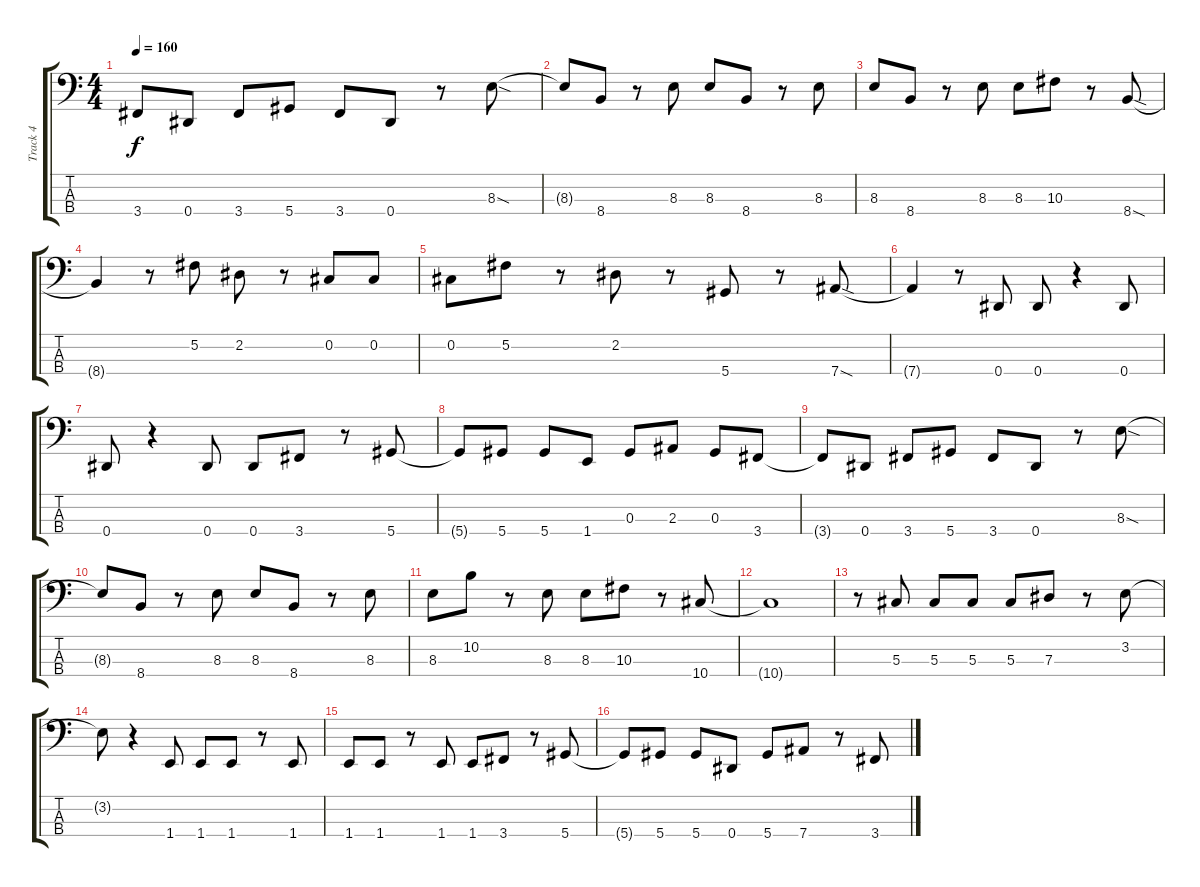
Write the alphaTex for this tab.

\track ("Track 4" "Track 4") {instrument electricbasspick}
\staff {score tabs}
\tuning (Gb2 Db2 Ab1 Eb1) {hide}
\ts (4 4)
\tempo 160
\clef f4
\ks c
3.4{t}.8{dy f} 0.4.8 3.4.8 5.4.8 3.4.8 0.4.8 r.8 8.3{sod}.8 |
8.3{t}.8 8.4.8 r.8 8.3.8 8.3.8 8.4.8 r.8 8.3.8 |
8.3.8 8.4.8 r.8 8.3.8 8.3.8 10.3.8 r.8 8.4{sod}.8 |
8.4{t}.4 r.8 5.2.8 2.2.8 r.8 0.2.8 0.2.8 |
0.2.8 5.2.8 r.8 2.2.8 r.8 5.4.8 r.8 7.4{sod}.8 |
7.4{t}.4 r.8 0.4.8 0.4.8 r.4 0.4.8 |
0.4.8 r.4 0.4.8 0.4.8 3.4.8 r.8 5.4.8 |
5.4{t}.8 5.4.8 5.4.8 1.4.8 0.3.8 2.3.8 0.3.8 3.4.8 |
3.4{t}.8 0.4.8 3.4.8 5.4.8 3.4.8 0.4.8 r.8 8.3{sod}.8 |
8.3{t}.8 8.4.8 r.8 8.3.8 8.3.8 8.4.8 r.8 8.3.8 |
8.3.8 10.2.8 r.8 8.3.8 8.3.8 10.3.8 r.8 10.4.8 |
10.4{t}.1 |
r.8 5.3.8 5.3.8 5.3.8 5.3.8 7.3.8 r.8 3.2.8 |
3.2{t}.8 r.4 1.4.8 1.4.8 1.4.8 r.8 1.4.8 |
1.4.8 1.4.8 r.8 1.4.8 1.4.8 3.4.8 r.8 5.4.8 |
5.4{t}.8 5.4.8 5.4.8 0.4.8 5.4.8 7.4.8 r.8 3.4.8
